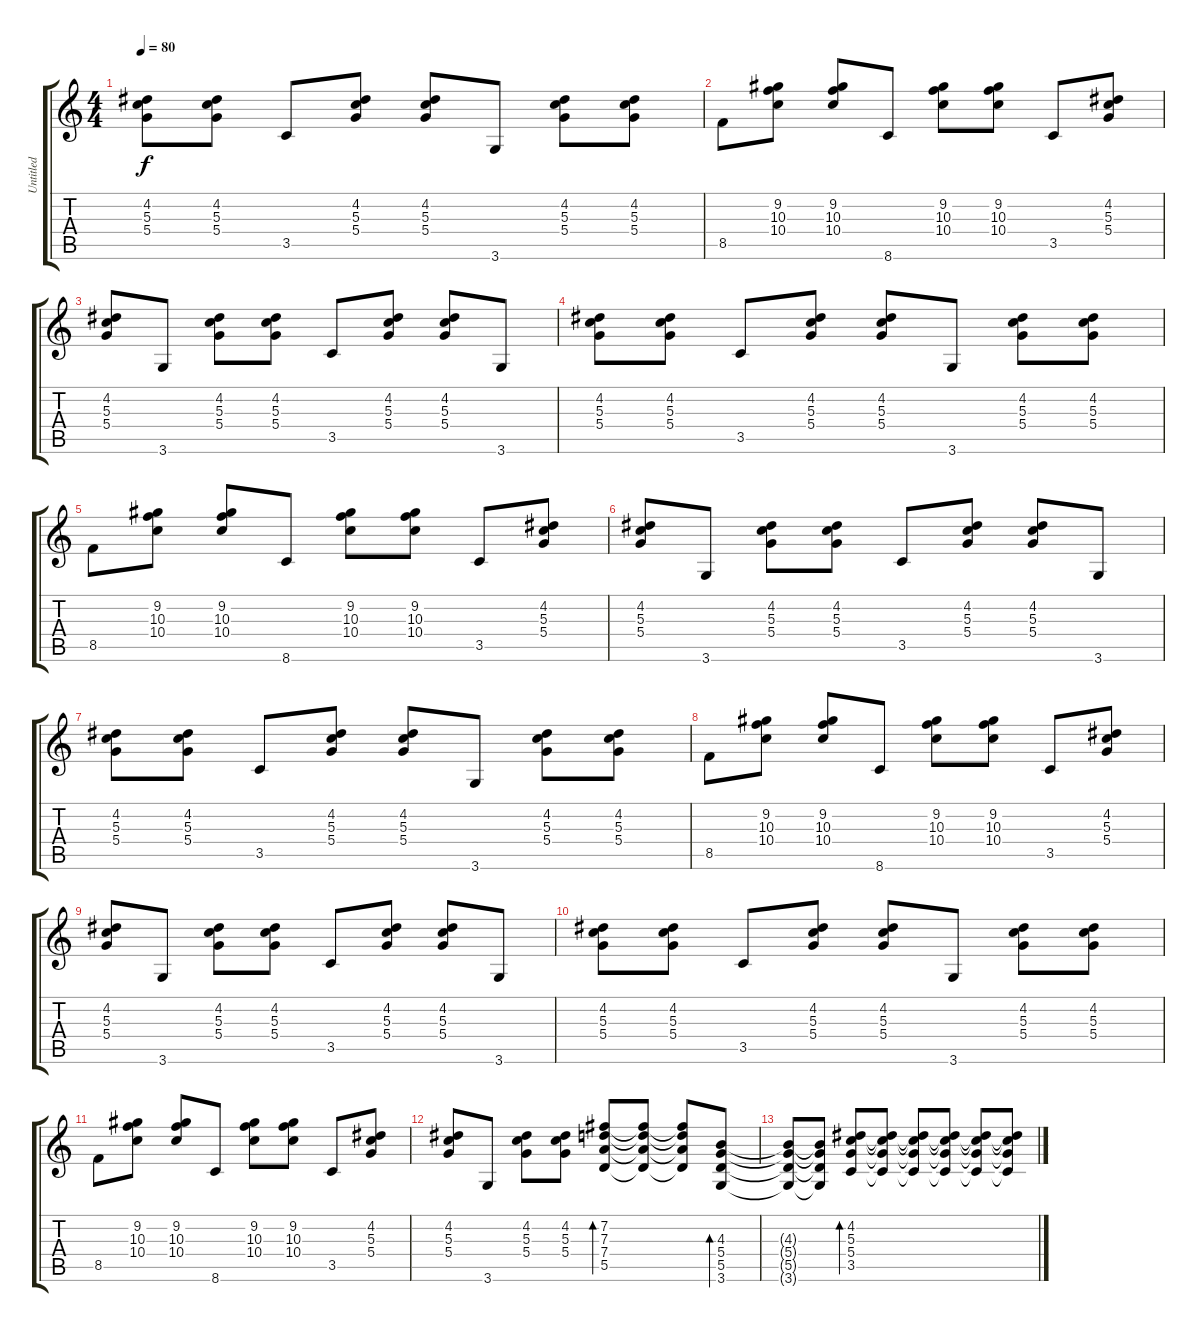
\track ("Untitled" "Untitled") {instrument acousticguitarsteel}
\staff {score tabs}
\tuning (E4 B3 G3 D3 A2 E2) {hide}
\ts (4 4)
\tempo 80
\clef g2
\ks c
(4.2 5.3 5.4).8{dy f} (4.2 5.3 5.4).8 3.5.8 (4.2 5.3 5.4).8 (4.2 5.3 5.4).8 3.6.8 (4.2 5.3 5.4).8 (4.2 5.3 5.4).8 |
8.5.8 (9.2 10.3 10.4).8 (9.2 10.3 10.4).8 8.6.8 (9.2 10.3 10.4).8 (9.2 10.3 10.4).8 3.5.8 (4.2 5.3 5.4).8 |
(4.2 5.3 5.4).8 3.6.8 (4.2 5.3 5.4).8 (4.2 5.3 5.4).8 3.5.8 (4.2 5.3 5.4).8 (4.2 5.3 5.4).8 3.6.8 |
(4.2 5.3 5.4).8 (4.2 5.3 5.4).8 3.5.8 (4.2 5.3 5.4).8 (4.2 5.3 5.4).8 3.6.8 (4.2 5.3 5.4).8 (4.2 5.3 5.4).8 |
8.5.8 (9.2 10.3 10.4).8 (9.2 10.3 10.4).8 8.6.8 (9.2 10.3 10.4).8 (9.2 10.3 10.4).8 3.5.8 (4.2 5.3 5.4).8 |
(4.2 5.3 5.4).8 3.6.8 (4.2 5.3 5.4).8 (4.2 5.3 5.4).8 3.5.8 (4.2 5.3 5.4).8 (4.2 5.3 5.4).8 3.6.8 |
(4.2 5.3 5.4).8 (4.2 5.3 5.4).8 3.5.8 (4.2 5.3 5.4).8 (4.2 5.3 5.4).8 3.6.8 (4.2 5.3 5.4).8 (4.2 5.3 5.4).8 |
8.5.8 (9.2 10.3 10.4).8 (9.2 10.3 10.4).8 8.6.8 (9.2 10.3 10.4).8 (9.2 10.3 10.4).8 3.5.8 (4.2 5.3 5.4).8 |
(4.2 5.3 5.4).8 3.6.8 (4.2 5.3 5.4).8 (4.2 5.3 5.4).8 3.5.8 (4.2 5.3 5.4).8 (4.2 5.3 5.4).8 3.6.8 |
(4.2 5.3 5.4).8 (4.2 5.3 5.4).8 3.5.8 (4.2 5.3 5.4).8 (4.2 5.3 5.4).8 3.6.8 (4.2 5.3 5.4).8 (4.2 5.3 5.4).8 |
8.5.8 (9.2 10.3 10.4).8 (9.2 10.3 10.4).8 8.6.8 (9.2 10.3 10.4).8 (9.2 10.3 10.4).8 3.5.8 (4.2 5.3 5.4).8 |
(4.2 5.3 5.4).8 3.6.8 (4.2 5.3 5.4).8 (4.2 5.3 5.4).8 (7.2 7.3 7.4 5.5).8{bd 120} (7.2{t} 7.3{t} 7.4{t} 5.5{t}).8 (7.2{t} 7.3{t} 7.4{t} 5.5{t}).8 (4.3 5.4 5.5 3.6).8{bd 120} |
(4.3{t} 5.4{t} 5.5{t} 3.6{t}).8 (4.3{t} 5.4{t} 5.5{t} 3.6{t}).8 (4.2 5.3 5.4 3.5).8{bd 120} (4.2{t} 5.3{t} 5.4{t} 3.5{t}).8 (4.2{t} 5.3{t} 5.4{t} 3.5{t}).8 (4.2{t} 5.3{t} 5.4{t} 3.5{t}).8 (4.2{t} 5.3{t} 5.4{t} 3.5{t}).8 (4.2{t} 5.3{t} 5.4{t} 3.5{t}).8
